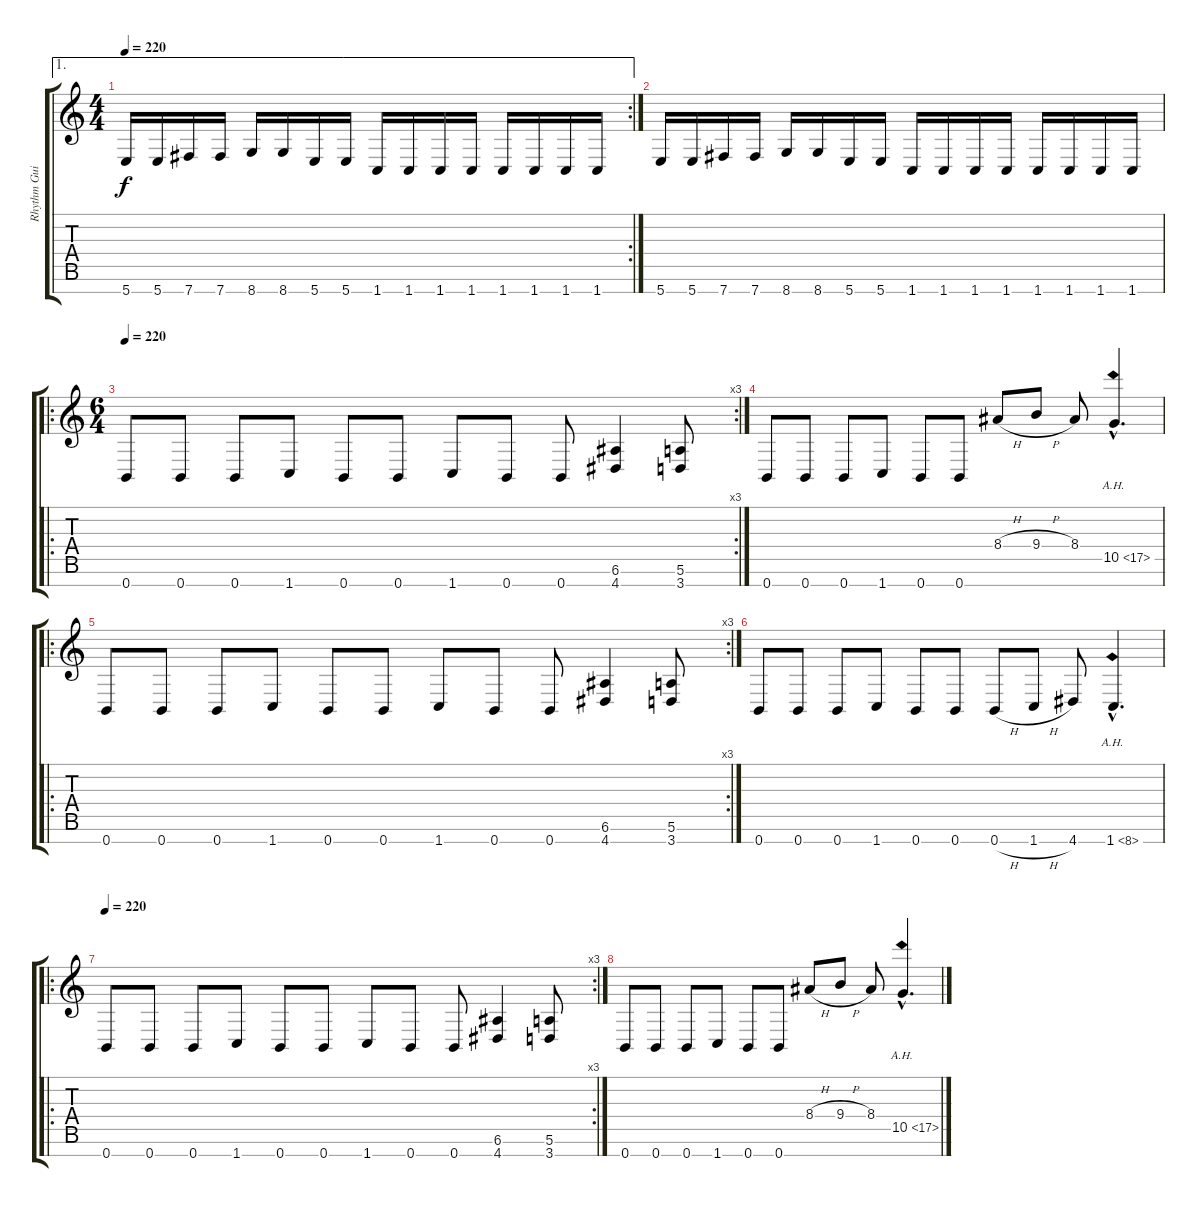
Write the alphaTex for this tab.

\track ("Rhythm Guitar" "Rhythm Gui") {instrument distortionguitar}
\staff {score tabs}
\tuning (E4 B3 G3 D3 A2 E2 B1) {hide}
\ae 1
\rc 2
\ts (4 4)
\tempo 220
\clef g2
\ks c
5.7.16{dy f} 5.7.16 7.7.16 7.7.16 8.7.16 8.7.16 5.7.16 5.7.16 1.7.16 1.7.16 1.7.16 1.7.16 1.7.16 1.7.16 1.7.16 1.7.16 |
5.7.16 5.7.16 7.7.16 7.7.16 8.7.16 8.7.16 5.7.16 5.7.16 1.7.16 1.7.16 1.7.16 1.7.16 1.7.16 1.7.16 1.7.16 1.7.16 |
\ro
\rc 3
\ts (6 4)
\tempo 220
0.7.8 0.7.8 0.7.8 1.7.8 0.7.8 0.7.8 1.7.8 0.7.8 0.7.8 (6.6 4.7).4 (5.6 3.7).8 |
0.7.8 0.7.8 0.7.8 1.7.8 0.7.8 0.7.8 8.4{h}.8 9.4{h}.8 8.4.8 10.5{ah 7 hac}.4{d} |
\ro
\rc 3
0.7.8 0.7.8 0.7.8 1.7.8 0.7.8 0.7.8 1.7.8 0.7.8 0.7.8 (6.6 4.7).4 (5.6 3.7).8 |
0.7.8 0.7.8 0.7.8 1.7.8 0.7.8 0.7.8 0.7{h}.8 1.7{h}.8 4.7.8 1.7{ah 7 hac}.4{d} |
\ro
\rc 3
\tempo 220
0.7.8 0.7.8 0.7.8 1.7.8 0.7.8 0.7.8 1.7.8 0.7.8 0.7.8 (6.6 4.7).4 (5.6 3.7).8 |
0.7.8 0.7.8 0.7.8 1.7.8 0.7.8 0.7.8 8.4{h}.8 9.4{h}.8 8.4.8 10.5{ah 7 hac}.4{d}
